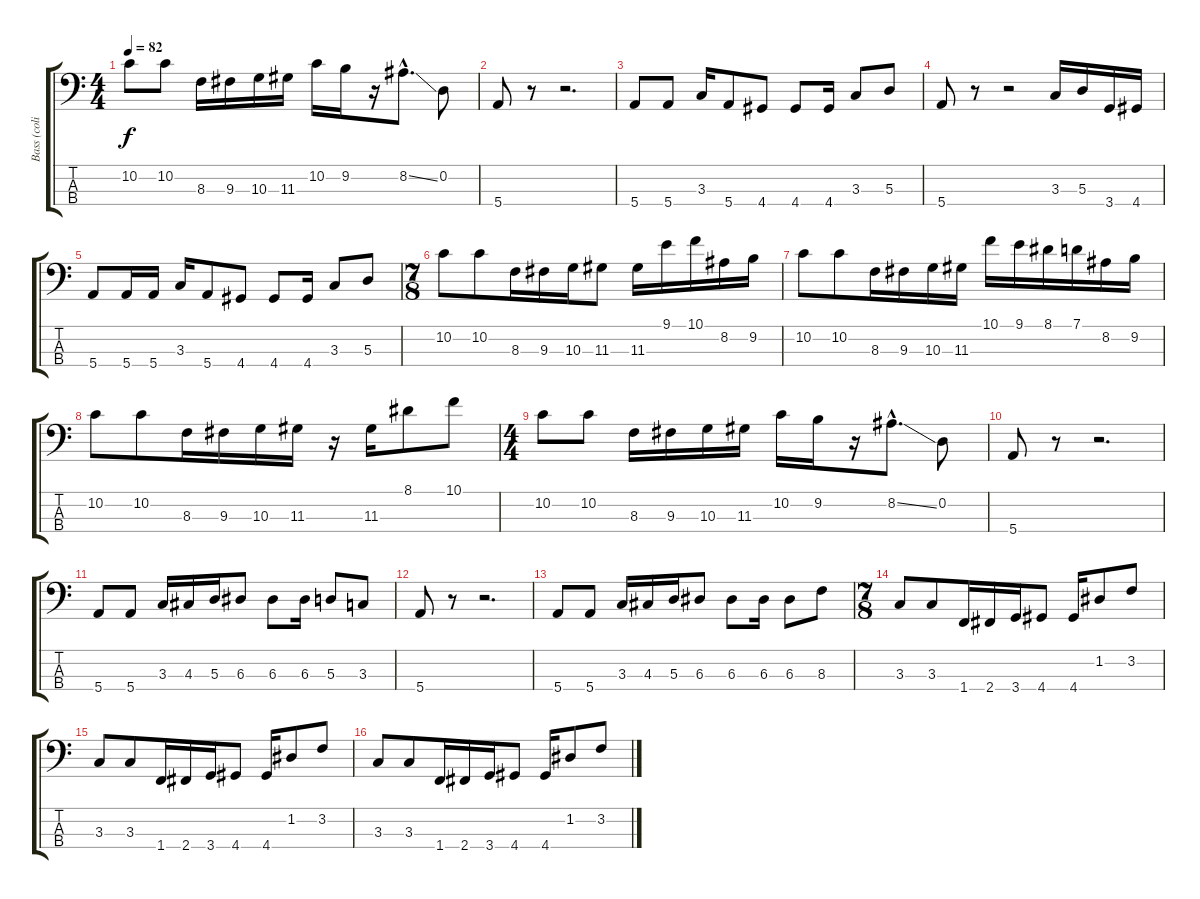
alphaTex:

\track ("Bass (colin)" "Bass (coli") {instrument electricbassfinger}
\staff {score tabs}
\tuning (G2 D2 A1 E1) {hide}
\ts (4 4)
\tempo 82
\clef f4
\ks c
10.2.8{dy f} 10.2.8 8.3.16 9.3.16 10.3.16 11.3.16 10.2.16 9.2.16 r.16 8.2{ss hac}.8{d} 0.2.8 |
5.4.8 r.8 r.2{d} |
5.4.8 5.4.8 3.3.16 5.4.8 4.4.8 4.4.8 4.4.16 3.3.8 5.3.8 |
5.4.8 r.8 r.2 3.3.16 5.3.16 3.4.16 4.4.16 |
5.4.8 5.4.16 5.4.16 3.3.16 5.4.8 4.4.8 4.4.8 4.4.16 3.3.8 5.3.8 |
\ts (7 8)
10.2.8 10.2.8 8.3.16 9.3.16 10.3.16 11.3.8 11.3.16 9.1.16 10.1.16 8.2.16 9.2.16 |
10.2.8 10.2.8 8.3.16 9.3.16 10.3.16 11.3.16 10.1.16 9.1.16 8.1.16 7.1.16 8.2.16 9.2.16 |
10.2.8 10.2.8 8.3.16 9.3.16 10.3.16 11.3.16 r.16 11.3.16 8.1.8 10.1.8 |
\ts (4 4)
10.2.8 10.2.8 8.3.16 9.3.16 10.3.16 11.3.16 10.2.16 9.2.16 r.16 8.2{ss hac}.8{d} 0.2.8 |
5.4.8 r.8 r.2{d} |
5.4.8 5.4.8 3.3.16 4.3.16 5.3.16 6.3.8 6.3.8 6.3.16 5.3.8 3.3.8 |
5.4.8 r.8 r.2{d} |
5.4.8 5.4.8 3.3.16 4.3.16 5.3.16 6.3.8 6.3.8 6.3.16 6.3.8 8.3.8 |
\ts (7 8)
3.3.8 3.3.8 1.4.16 2.4.16 3.4.16 4.4.8 4.4.16 1.2.8 3.2.8 |
3.3.8 3.3.8 1.4.16 2.4.16 3.4.16 4.4.8 4.4.16 1.2.8 3.2.8 |
3.3.8 3.3.8 1.4.16 2.4.16 3.4.16 4.4.8 4.4.16 1.2.8 3.2.8
